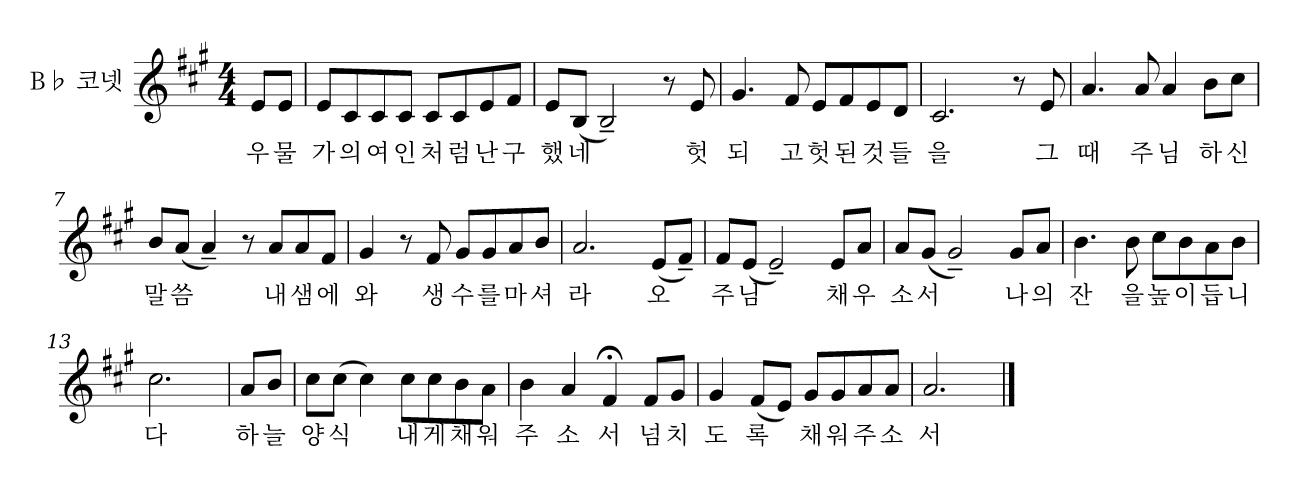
**kern	**text
*part1	*part1
*staff1	*staff1
*I"B♭ 코넷	*
*clefG2	*
*ITrd1c2	*
*k[f#]	*
*M4/4	*
*MM80	*
=1	=1
!	!LO:LY:b
8d/L	우
!	!LO:LY:b
8d/J	물
=2	=2
!	!LO:LY:b
8d/L	가
!	!LO:LY:b
8B/	의
!	!LO:LY:b
8B/	여
!	!LO:LY:b
8B/J	인
!	!LO:LY:b
8B/L	처
!	!LO:LY:b
8B/	럼
!	!LO:LY:b
8d/	난
!	!LO:LY:b
8e/J	구
=3	=3
!	!LO:LY:b
8d/L	했
!	!LO:LY:b
(8A/J	네
2A~/)	.
8r	.
!	!LO:LY:b
8d/	헛
=4	=4
!	!LO:LY:b
4.f#/	되
!	!LO:LY:b
8e/	고
!	!LO:LY:b
8d/L	헛
!	!LO:LY:b
8e/	된
!	!LO:LY:b
8d/	것
!	!LO:LY:b
8c/J	들
=5	=5
!	!LO:LY:b
2.B/	을
8r	.
!	!LO:LY:b
8d/	그
!!LO:LB:g=z
=6	=6
!	!LO:LY:b
4.g/	때
!	!LO:LY:b
8g/	주
!	!LO:LY:b
4g/	님
!	!LO:LY:b
8a\L	하
!	!LO:LY:b
8b\J	신
=7	=7
!	!LO:LY:b
8a/L	말
!	!LO:LY:b
(8g/J	씀
4g~/)	.
8r	.
!	!LO:LY:b
8g/L	내
!	!LO:LY:b
8g/	샘
!	!LO:LY:b
8e/J	에
=8	=8
!	!LO:LY:b
4f#/	와
8r	.
!	!LO:LY:b
8e/	생
!	!LO:LY:b
8f#/L	수
!	!LO:LY:b
8f#/	를
!	!LO:LY:b
8g/	마
!	!LO:LY:b
8a/J	셔
=9	=9
!	!LO:LY:b
2.g/	라
!	!LO:LY:b
(8d/L	오
8e~/J)	.
=10	=10
!	!LO:LY:b
8e/L	주
!	!LO:LY:b
(8d/J	님
2d~/)	.
!	!LO:LY:b
8d/L	채
!	!LO:LY:b
8g/J	우
!!LO:LB:g=z
=11	=11
!	!LO:LY:b
8g/L	소
!	!LO:LY:b
(8f#/J	서
2f#~/)	.
!	!LO:LY:b
8f#/L	나
!	!LO:LY:b
8g/J	의
=12	=12
!	!LO:LY:b
4.a\	잔
!	!LO:LY:b
8a\	을
!	!LO:LY:b
8b\L	높
!	!LO:LY:b
8a\	이
!	!LO:LY:b
8g\	듭
!	!LO:LY:b
8a\J	니
=13	=13
!	!LO:LY:b
2.b\	다
=14	=14
!	!LO:LY:b
8g/L	하
!	!LO:LY:b
8a/J	늘
=15	=15
!	!LO:LY:b
8b\L	양
!	!LO:LY:b
(8b\J	식
4b\)	.
!	!LO:LY:b
8b\L	내
!	!LO:LY:b
8b\	게
!	!LO:LY:b
8a\	채
!	!LO:LY:b
8g\J	워
=16	=16
!	!LO:LY:b
4a\	주
!	!LO:LY:b
4g/	소
!	!LO:LY:b
4e;</	서
!	!LO:LY:b
8e/L	넘
!	!LO:LY:b
8f#/J	치
!!LO:LB:g=z
=17	=17
!	!LO:LY:b
4f#/	도
!	!LO:LY:b
(8e/L	록
8d/J)	.
!	!LO:LY:b
8f#/L	채
!	!LO:LY:b
8f#/	워
!	!LO:LY:b
8g/	주
!	!LO:LY:b
8g/J	소
=18	=18
!	!LO:LY:b
2.g/	서
==	==
*-	*-
